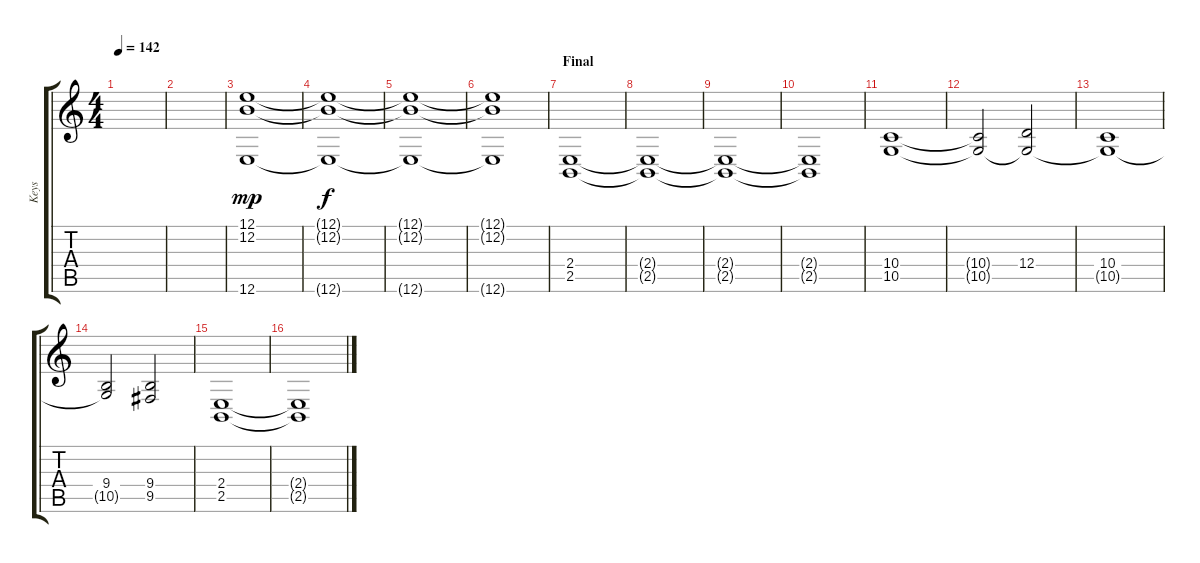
\track ("Keys" "Keys") {instrument stringensemble1}
\staff {score tabs}
\tuning (E4 B3 G3 D3 A2 E2) {hide}
\ts (4 4)
\tempo 142
\clef g2
\ks c
|
|
(12.1 12.2 12.6).1{dy mp volume 11 balance 8 instrument stringensemble2} |
(12.1{t} 12.2{t} 12.6{t}).1{dy f} |
(12.1{t} 12.2{t} 12.6{t}).1 |
(12.1{t} 12.2{t} 12.6{t}).1 |
\section ("" "Final")
(2.4 2.5).1{volume 11 instrument stringensemble1} |
(2.4{t} 2.5{t}).1 |
(2.4{t} 2.5{t}).1 |
(2.4{t} 2.5{t}).1 |
(10.4 10.5).1 |
(10.4{t} 10.5{t}).2 (12.4 10.5{t}).2 |
(10.4 10.5{t}).1 |
(9.4 10.5{t}).2 (9.4 9.5).2 |
(2.4 2.5).1{volume 13 instrument stringensemble1} |
(2.4{t} 2.5{t}).1
